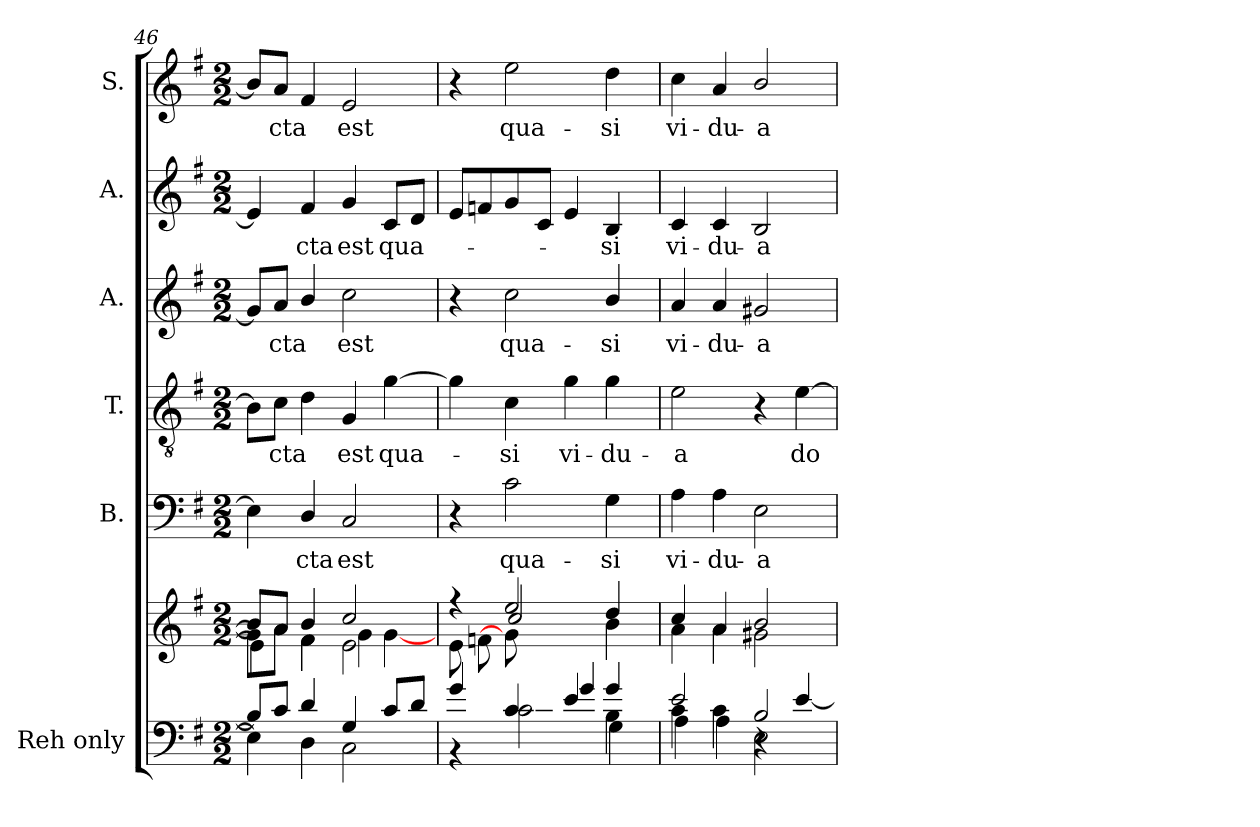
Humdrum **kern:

**kern	**kern	**kern	**text	**kern	**text	**kern	**text	**kern	**text	**kern	**text
*part6	*part6	*part5	*part5	*part4	*part4	*part3	*part3	*part2	*part2	*part1	*part1
*staff7	*staff6	*staff5	*staff5	*staff4	*staff4	*staff3	*staff3	*staff2	*staff2	*staff1	*staff1
*I"Reh  only	*	*I"B.	*	*I"T.	*	*I"A.	*	*I"A.	*	*I"S.	*
*	*	*I'B.	*	*I'T.	*	*I'A.	*	*I'A.	*	*	*
*clefF4	*clefG2	*clefF4	*	*clefGv2	*	*clefG2	*	*clefG2	*	*clefG2	*
*	*	*	*	*ITrd7c12	*	*	*	*	*	*	*
*k[f#]	*k[f#]	*k[f#]	*	*k[f#]	*	*k[f#]	*	*k[f#]	*	*k[f#]	*
*G:	*G:	*G:	*	*G:	*	*G:	*	*G:	*	*G:	*
*M2/2	*M2/2	*M2/2	*	*M2/2	*	*M2/2	*	*M2/2	*	*M2/2	*
=46	=46	=46	=46	=46	=46	=46	=46	=46	=46	=46	=46
*^	*^	*	*	*	*	*	*	*	*	*	*
*	*^	*	*^	*	*	*	*	*	*	*	*	*	*
*	*	*	*	*	*^	*	*	*	*	*	*	*	*	*	*
2.ryy	8B/L]	4E\]	8b/L]	8g\L]	4e\]	2.ryy	4E\]	.	8BB\L]	.	8g/L]	.	4e/]	.	8b/L]	.
!	!	!	!	!	!	!	!	!	!	!LO:LY:b	!	!LO:LY:b	!	!	!	!LO:LY:b
.	8c/J	.	8a/J	8a\J	.	.	.	.	8C\J	-cta	8a/J	-cta	.	.	8a/J	-cta
!	!	!	!	!	!	!	!	!LO:LY:b	!	!	!	!	!	!LO:LY:b	!	!
.	4d/	4D\	4f#\	4b/	4f#\	.	4D/	-cta	4D\	.	4b/	.	4f#/	-cta	4f#/	.
!	!	!	!	!	!	!	!	!LO:LY:b	!	!LO:LY:b	!	!LO:LY:b	!	!LO:LY:b	!	!LO:LY:b
.	4G/	2C\	2e\	2cc/	4g\	.	2C/	est	4GG/	est	2cc\	est	4g/	est	2e/	est
!	!	!	!	!	!	!	!	!	!	!LO:LY:b	!	!	!	!LO:LY:b	!	!
8c/L	4ryy	.	.	.	4ryy	[4g\	.	.	[4G\	qua-	.	.	8c/L	qua-	.	.
8d/J	.	.	.	.	.	.	.	.	.	.	.	.	8d/J	.	.	.
*	*	*	*	*	*v	*v	*	*	*	*	*	*	*	*	*	*
!!LO:LB:g=z
=47	=47	=47	=47	=47	=47	=47	=47	=47	=47	=47	=47	=47	=47	=47	=47
4.ryy	4g/	4r	4r	4ryy	8e\L	4r	.	4G\]	.	4r	.	8e/L	.	4r	.
.	.	.	.	.	8fn\	.	.	.	.	.	.	8fn/	.	.	.
!	!	!	!	!	!	!	!LO:LY:b	!	!LO:LY:b	!	!LO:LY:b	!	!	!	!LO:LY:b
.	4c/	2c\	2ee/	2cc/	8g\]	2c\	qua-	4C\	-si	2cc\	qua-	8g/	.	2ee\	qua-
8c/J	.	.	.	.	2ryy	.	.	.	.	.	.	8c/J	.	.	.
!	!	!	!	!	!	!	!	!	!LO:LY:b	!	!	!	!	!	!
4e/	4g/	.	.	.	.	.	.	4G\	vi-	.	.	4e/	.	.	.
!	!	!	!	!	!	!	!LO:LY:b	!	!LO:LY:b	!	!LO:LY:b	!	!LO:LY:b	!	!LO:LY:b
4B\	4g/	4G\	4dd/	4b\	.	4G\	-si	4G\	-du-	4b/	-si	4B/	-si	4dd\	-si
.	.	.	.	.	8ryy	.	.	.	.	.	.	.	.	.	.
=48	=48	=48	=48	=48	=48	=48	=48	=48	=48	=48	=48	=48	=48	=48	=48
!	!	!	!	!	!	!	!LO:LY:b	!	!LO:LY:b	!	!LO:LY:b	!	!LO:LY:b	!	!LO:LY:b
*	*	*	*	*v	*v	*	*	*	*	*	*	*	*	*	*
4c\	2e/	4A\	4cc/	4a\	4A\	vi-	2E\	-a	4a/	vi-	4c/	vi-	4cc\	vi-
!	!	!	!	!	!	!LO:LY:b	!	!	!	!LO:LY:b	!	!LO:LY:b	!	!LO:LY:b
4c\	.	4A\	4a/	4a\	4A\	-du-	.	.	4a/	-du-	4c/	-du-	4a/	-du-
!	!	!	!	!	!	!LO:LY:b	!	!	!	!LO:LY:b	!	!LO:LY:b	!	!LO:LY:b
2B/	4r	2E\	2b/	2g#X\	2E\	-a	4r	.	2g#X/	-a	2B/	-a	2b/	-a
!	!	!	!	!	!	!	!	!LO:LY:b	!	!	!	!	!	!
.	[4e/	.	.	.	.	.	[4E\	do-	.	.	.	.	.	.
*v	*v	*v	*	*	*	*	*	*	*	*	*	*	*	*
*	*v	*v	*	*	*	*	*	*	*	*	*	*
=	=	=	=	=	=	=	=	=	=	=	=
*-	*-	*-	*-	*-	*-	*-	*-	*-	*-	*-	*-
